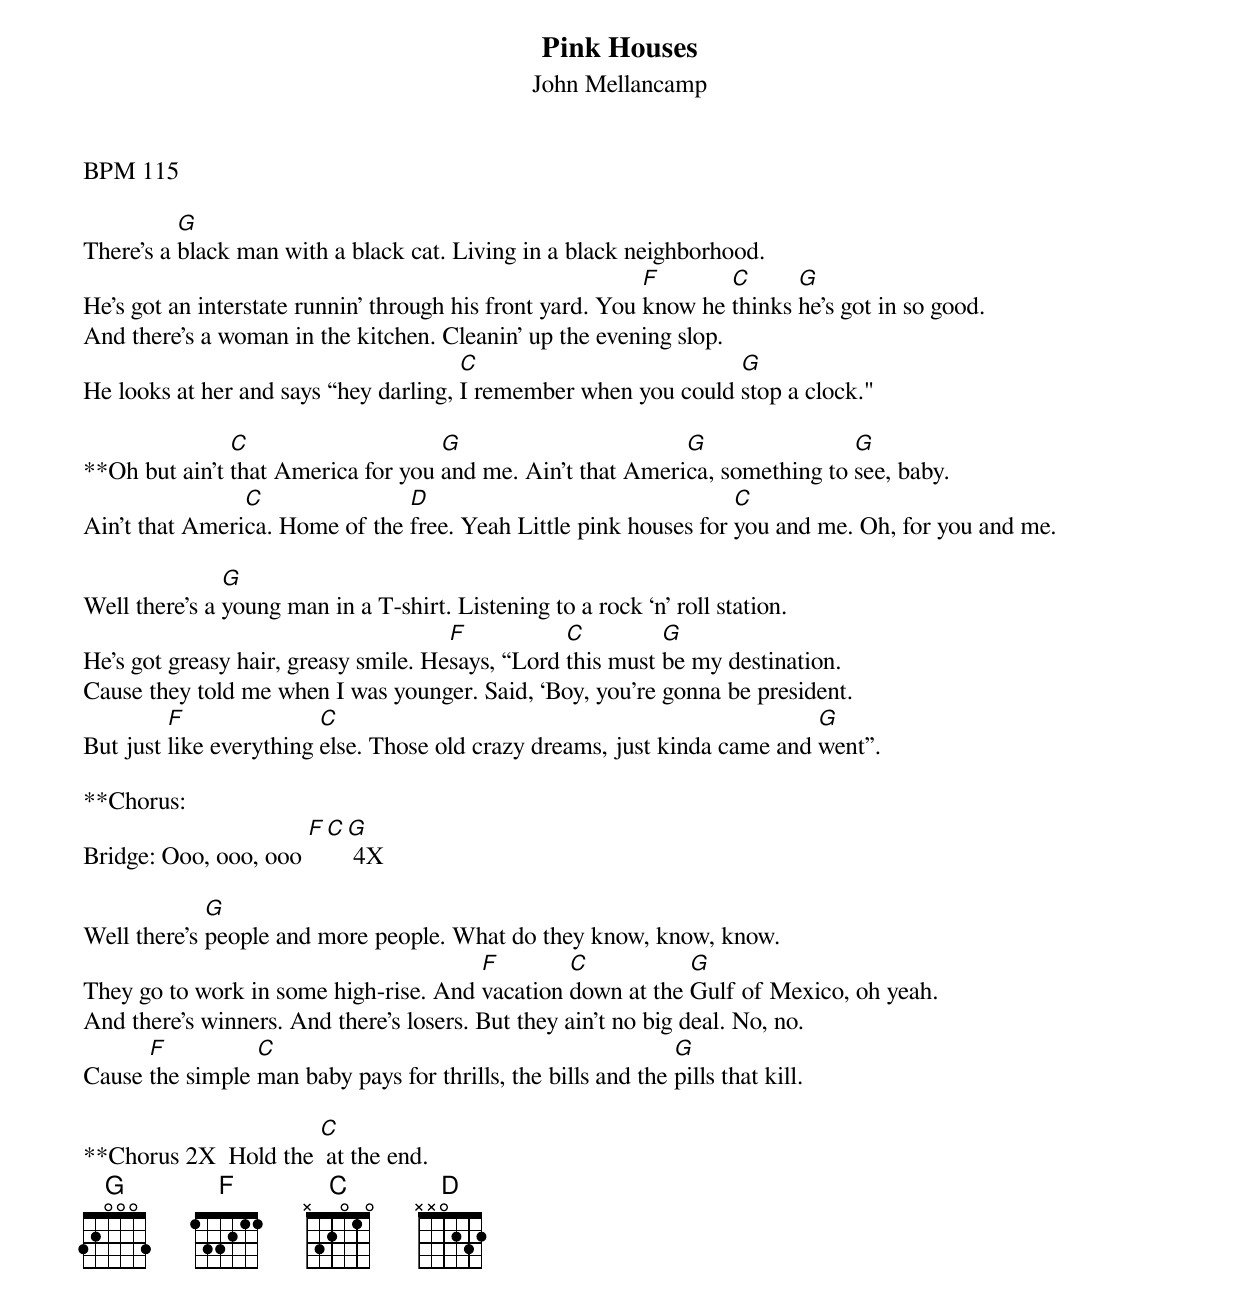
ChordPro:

{title: Pink Houses}
{subtitle:John Mellancamp}

BPM 115

There’s a [G]black man with a black cat. Living in a black neighborhood.
He’s got an interstate runnin’ through his front yard. You [F]know he [C]thinks [G]he’s got in so good.
And there’s a woman in the kitchen. Cleanin’ up the evening slop.
He looks at her and says “hey darling, [C]I remember when you could [G]stop a clock."

**Oh but ain’t [C]that America for you [G]and me. Ain’t that Ameri[G]ca, something to [G]see, baby.
Ain’t that Ameri[C]ca. Home of the [D]free. Yeah Little pink houses for [C]you and me. Oh, for you and me.

Well there’s a [G]young man in a T-shirt. Listening to a rock ‘n’ roll station.
He’s got greasy hair, greasy smile. He[F]says, “Lord [C]this must [G]be my destination.
Cause they told me when I was younger. Said, ‘Boy, you’re gonna be president.
But just [F]like everything [C]else. Those old crazy dreams, just kinda came and [G]went”.

**Chorus:
Bridge: Ooo, ooo, ooo [F][C][G] 4X

Well there’s [G]people and more people. What do they know, know, know.
They go to work in some high-rise. And [F]vacation [C]down at the [G]Gulf of Mexico, oh yeah.
And there’s winners. And there’s losers. But they ain’t no big deal. No, no.
Cause [F]the simple [C]man baby pays for thrills, the bills and the [G]pills that kill.

**Chorus 2X  Hold the [C] at the end.
